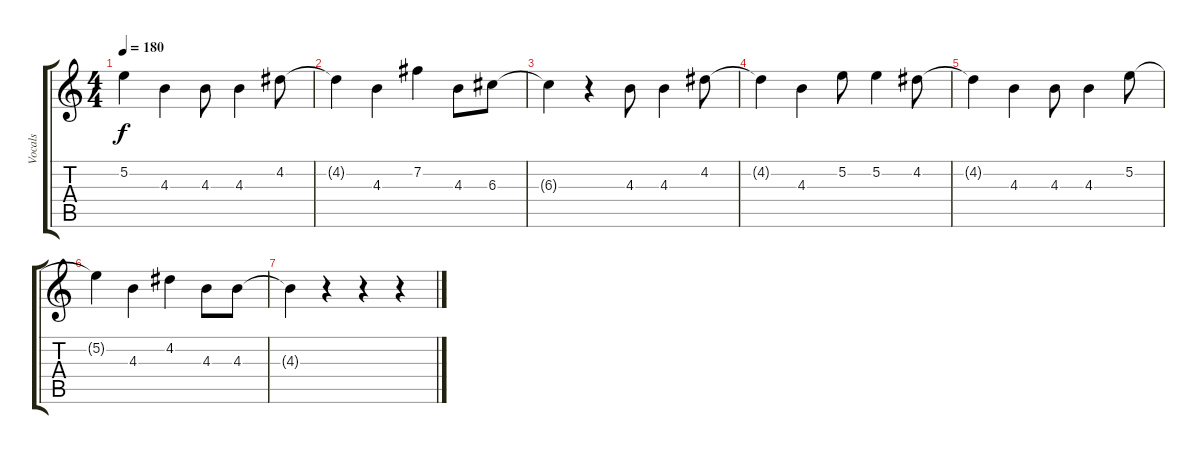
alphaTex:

\track ("Vocals" "Vocals") {instrument overdrivenguitar}
\staff {score tabs}
\tuning (E4 B3 G3 D3 A2 E2) {hide}
\ts (4 4)
\tempo 180
\clef g2
\ks c
5.2{t}.4{dy f} 4.3.4 4.3.8 4.3.4 4.2.8 |
4.2{t}.4 4.3.4 7.2.4 4.3.8 6.3.8 |
6.3{t}.4 r.4 4.3.8 4.3.4 4.2.8 |
4.2{t}.4 4.3.4 5.2.8 5.2.4 4.2.8 |
4.2{t}.4 4.3.4 4.3.8 4.3.4 5.2.8 |
5.2{t}.4 4.3.4 4.2.4 4.3.8 4.3.8 |
4.3{t}.4 r.4 r.4 r.4
